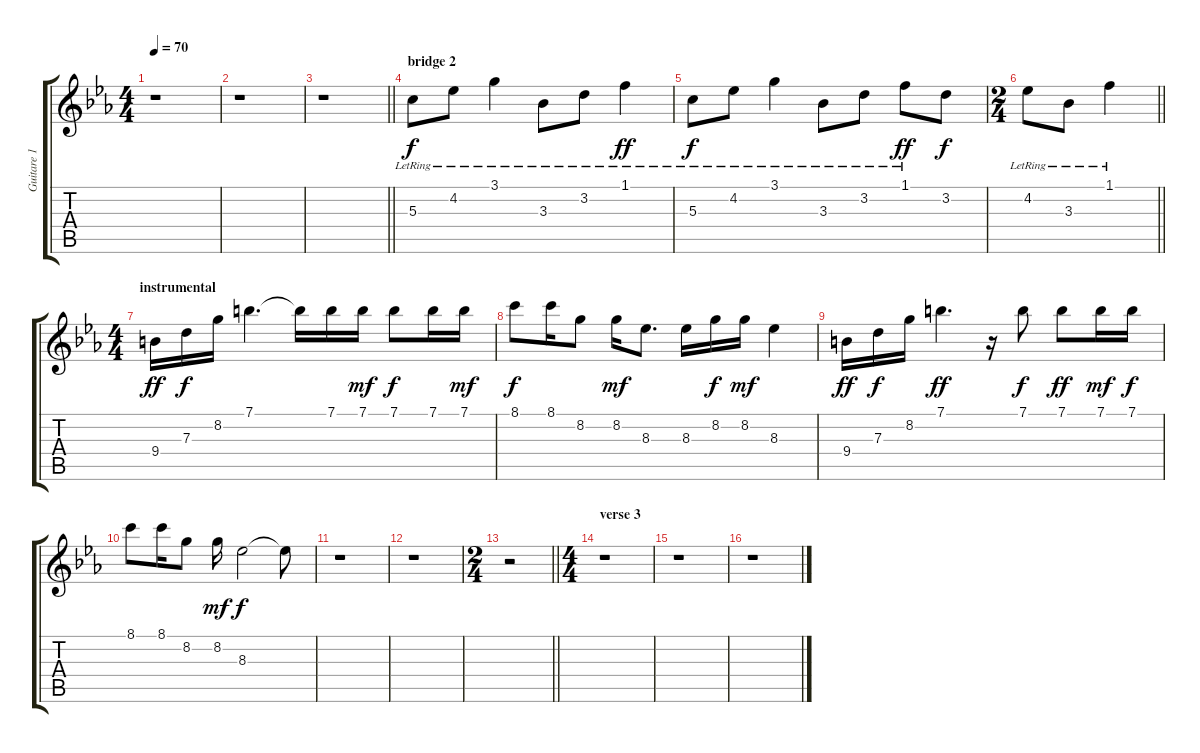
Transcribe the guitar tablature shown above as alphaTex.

\track ("Guitare 1 (Mickaël ou Dédé)" "Guitare 1 ") {instrument acousticguitarsteel}
\staff {score tabs}
\tuning (E4 B3 G3 D3 A2 E2) {hide}
\ts (4 4)
\tempo 70
\clef g2
\ks eb
r.1{dy f} |
r.1 |
\barLineRight lightlight
r.1 |
\section ("" "bridge 2")
5.3{lr}.8 4.2{lr}.8 3.1{lr}.4 3.3{lr}.8 3.2{lr}.8 1.1{lr}.4{dy ff} |
5.3{lr}.8{dy f} 4.2{lr}.8 3.1{lr}.4 3.3{lr}.8 3.2{lr}.8 1.1{lr}.8{dy ff} 3.2.8{dy f} |
\ts (2 4)
\barLineRight lightlight
4.2{lr}.8 3.3{lr}.8 1.1{lr}.4 |
\ts (4 4)
\section ("" "instrumental")
9.4.16{dy ff} 7.3.16{dy f} 8.2.16 7.1.4{d} 7.1{t}.16 7.1.16 7.1.16{dy mf} 7.1.8{dy f} 7.1.16 7.1.16{dy mf} |
8.1.8{dy f} 8.1.16 8.2.8 8.2.16{dy mf} 8.3.8{d} 8.3.16 8.2.16{dy f} 8.2.16{dy mf} 8.3.4 |
9.4.16{dy ff} 7.3.16{dy f} 8.2.16 7.1.4{d dy ff} r.16 7.1.8{dy f} 7.1.8{dy ff} 7.1.16{dy mf} 7.1.16{dy f} |
8.1.8 8.1.16 8.2.8 8.2.16{dy mf} 8.3.2{dy f} 8.3{t}.8 |
r.1 |
r.1 |
\ts (2 4)
\barLineRight lightlight
r.2 |
\ts (4 4)
\section ("" "verse 3")
r.1 |
r.1 |
r.1
